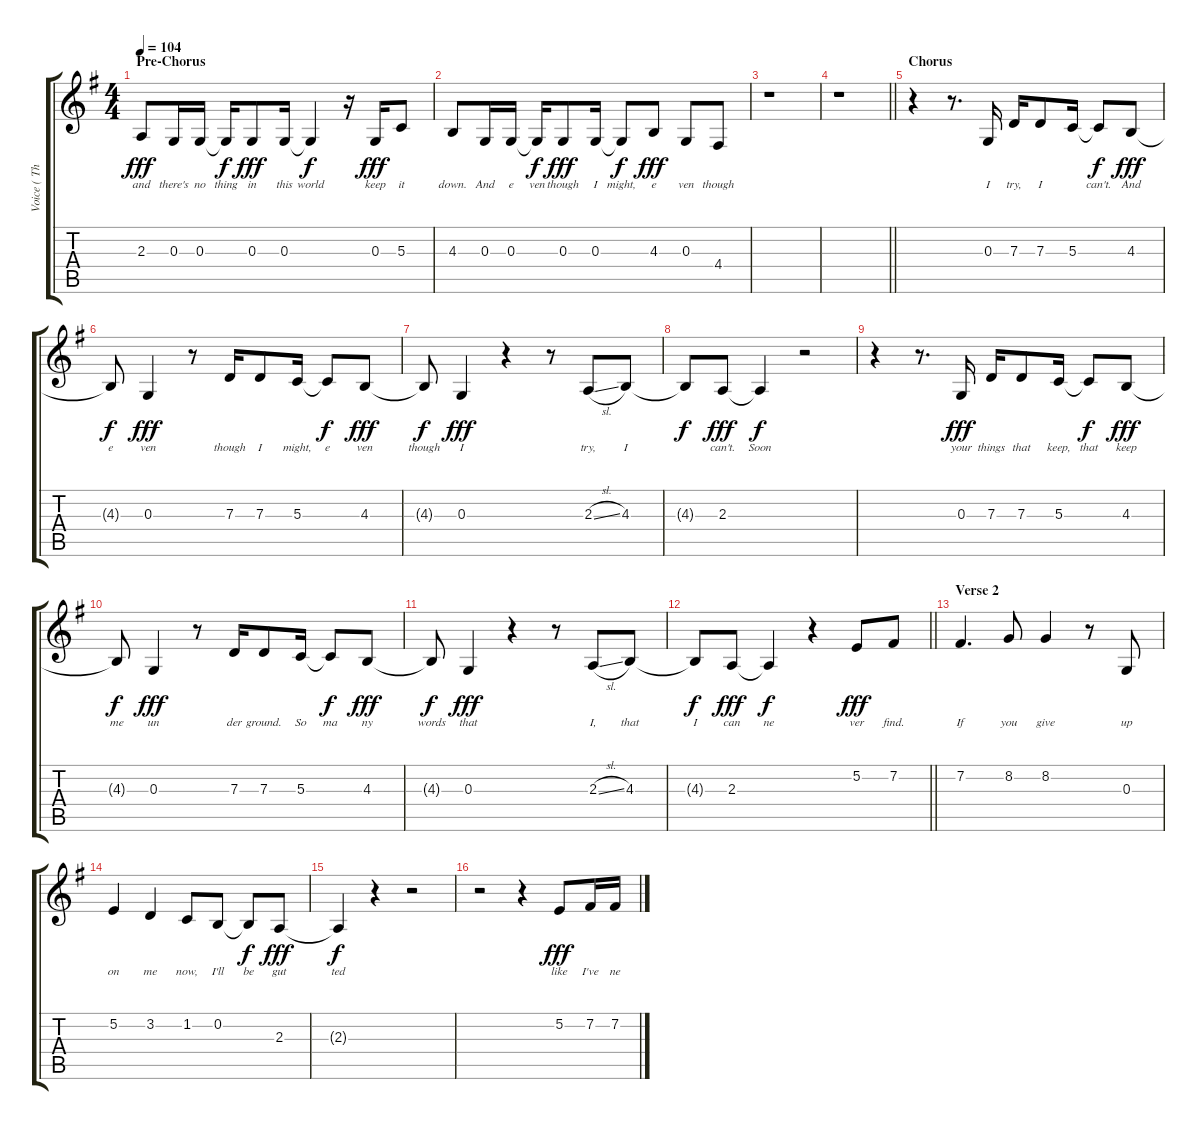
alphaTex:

\track ("Voice ( Thom Yorke )" "Voice ( Th") {instrument lead1square}
\staff {score tabs}
\tuning (E4 B3 G3 D3 A2 E2) {hide}
\ts (4 4)
\section ("" "Pre-Chorus")
\tempo 104
\clef g2
\ks eminor
2.3.8{lyrics (0 "and") lyrics (1 "") lyrics (2 "") lyrics (3 "") lyrics (4 "") dy fff} 0.3.16{lyrics (0 "there's") lyrics (1 "") lyrics (2 "") lyrics (3 "") lyrics (4 "")} 0.3.16{lyrics (0 "no") lyrics (1 "") lyrics (2 "") lyrics (3 "") lyrics (4 "")} 0.3{t}.16{lyrics (0 "thing") lyrics (1 "") lyrics (2 "") lyrics (3 "") lyrics (4 "") dy f} 0.3.8{lyrics (0 "in") lyrics (1 "") lyrics (2 "") lyrics (3 "") lyrics (4 "") dy fff} 0.3.16{lyrics (0 "this") lyrics (1 "") lyrics (2 "") lyrics (3 "") lyrics (4 "")} 0.3{t}.4{lyrics (0 "world") lyrics (1 "") lyrics (2 "") lyrics (3 "") lyrics (4 "") dy f} r.16 0.3.16{lyrics (0 "keep") lyrics (1 "") lyrics (2 "") lyrics (3 "") lyrics (4 "") dy fff} 5.3.8{lyrics (0 "it") lyrics (1 "") lyrics (2 "") lyrics (3 "") lyrics (4 "")} |
4.3.8{lyrics (0 "down.") lyrics (1 "") lyrics (2 "") lyrics (3 "") lyrics (4 "")} 0.3.16{lyrics (0 "And") lyrics (1 "") lyrics (2 "") lyrics (3 "") lyrics (4 "")} 0.3.16{lyrics (0 "e") lyrics (1 "") lyrics (2 "") lyrics (3 "") lyrics (4 "")} 0.3{t}.16{lyrics (0 "ven") lyrics (1 "") lyrics (2 "") lyrics (3 "") lyrics (4 "") dy f} 0.3.8{lyrics (0 "though") lyrics (1 "") lyrics (2 "") lyrics (3 "") lyrics (4 "") dy fff} 0.3.16{lyrics (0 "I") lyrics (1 "") lyrics (2 "") lyrics (3 "") lyrics (4 "")} 0.3{t}.8{lyrics (0 "might,") lyrics (1 "") lyrics (2 "") lyrics (3 "") lyrics (4 "") dy f} 4.3.8{lyrics (0 "e") lyrics (1 "") lyrics (2 "") lyrics (3 "") lyrics (4 "") dy fff} 0.3.8{lyrics (0 "ven") lyrics (1 "") lyrics (2 "") lyrics (3 "") lyrics (4 "")} 4.4.8{lyrics (0 "though") lyrics (1 "") lyrics (2 "") lyrics (3 "") lyrics (4 "")} |
r.1 |
\barLineRight lightlight
r.1 |
\section ("" "Chorus")
r.4 r.8{d} 0.3.16{lyrics (0 "I") lyrics (1 "") lyrics (2 "") lyrics (3 "") lyrics (4 "")} 7.3.16{lyrics (0 "try,") lyrics (1 "") lyrics (2 "") lyrics (3 "") lyrics (4 "")} 7.3.8{lyrics (0 "I") lyrics (1 "") lyrics (2 "") lyrics (3 "") lyrics (4 "")} 5.3.16{lyrics (0 "") lyrics (1 "") lyrics (2 "") lyrics (3 "") lyrics (4 "")} 5.3{t}.8{lyrics (0 "can't.") lyrics (1 "") lyrics (2 "") lyrics (3 "") lyrics (4 "") dy f} 4.3.8{lyrics (0 "And") lyrics (1 "") lyrics (2 "") lyrics (3 "") lyrics (4 "") dy fff} |
4.3{t}.8{lyrics (0 "e") lyrics (1 "") lyrics (2 "") lyrics (3 "") lyrics (4 "") dy f} 0.3.4{lyrics (0 "ven") lyrics (1 "") lyrics (2 "") lyrics (3 "") lyrics (4 "") dy fff} r.8 7.3.16{lyrics (0 "though") lyrics (1 "") lyrics (2 "") lyrics (3 "") lyrics (4 "")} 7.3.8{lyrics (0 "I") lyrics (1 "") lyrics (2 "") lyrics (3 "") lyrics (4 "")} 5.3.16{lyrics (0 "might,") lyrics (1 "") lyrics (2 "") lyrics (3 "") lyrics (4 "")} 5.3{t}.8{lyrics (0 "e") lyrics (1 "") lyrics (2 "") lyrics (3 "") lyrics (4 "") dy f} 4.3.8{lyrics (0 "ven") lyrics (1 "") lyrics (2 "") lyrics (3 "") lyrics (4 "") dy fff} |
4.3{t}.8{lyrics (0 "though") lyrics (1 "") lyrics (2 "") lyrics (3 "") lyrics (4 "") dy f} 0.3.4{lyrics (0 "I") lyrics (1 "") lyrics (2 "") lyrics (3 "") lyrics (4 "") dy fff} r.4 r.8 2.3{sl}.8{lyrics (0 "try,") lyrics (1 "") lyrics (2 "") lyrics (3 "") lyrics (4 "")} 4.3.8{lyrics (0 "I") lyrics (1 "") lyrics (2 "") lyrics (3 "") lyrics (4 "")} |
4.3{t}.8{lyrics (0 "") lyrics (1 "") lyrics (2 "") lyrics (3 "") lyrics (4 "") dy f} 2.3.8{lyrics (0 "can't.") lyrics (1 "") lyrics (2 "") lyrics (3 "") lyrics (4 "") dy fff} 2.3{t}.4{lyrics (0 "Soon") lyrics (1 "") lyrics (2 "") lyrics (3 "") lyrics (4 "") dy f} r.2 |
r.4 r.8{d} 0.3.16{lyrics (0 "your") lyrics (1 "") lyrics (2 "") lyrics (3 "") lyrics (4 "") dy fff} 7.3.16{lyrics (0 "things") lyrics (1 "") lyrics (2 "") lyrics (3 "") lyrics (4 "")} 7.3.8{lyrics (0 "that") lyrics (1 "") lyrics (2 "") lyrics (3 "") lyrics (4 "")} 5.3.16{lyrics (0 "keep,") lyrics (1 "") lyrics (2 "") lyrics (3 "") lyrics (4 "")} 5.3{t}.8{lyrics (0 "that") lyrics (1 "") lyrics (2 "") lyrics (3 "") lyrics (4 "") dy f} 4.3.8{lyrics (0 "keep") lyrics (1 "") lyrics (2 "") lyrics (3 "") lyrics (4 "") dy fff} |
4.3{t}.8{lyrics (0 "me") lyrics (1 "") lyrics (2 "") lyrics (3 "") lyrics (4 "") dy f} 0.3.4{lyrics (0 "un") lyrics (1 "") lyrics (2 "") lyrics (3 "") lyrics (4 "") dy fff} r.8 7.3.16{lyrics (0 "der") lyrics (1 "") lyrics (2 "") lyrics (3 "") lyrics (4 "")} 7.3.8{lyrics (0 "ground.") lyrics (1 "") lyrics (2 "") lyrics (3 "") lyrics (4 "")} 5.3.16{lyrics (0 "So") lyrics (1 "") lyrics (2 "") lyrics (3 "") lyrics (4 "")} 5.3{t}.8{lyrics (0 "ma") lyrics (1 "") lyrics (2 "") lyrics (3 "") lyrics (4 "") dy f} 4.3.8{lyrics (0 "ny") lyrics (1 "") lyrics (2 "") lyrics (3 "") lyrics (4 "") dy fff} |
4.3{t}.8{lyrics (0 "words") lyrics (1 "") lyrics (2 "") lyrics (3 "") lyrics (4 "") dy f} 0.3.4{lyrics (0 "that") lyrics (1 "") lyrics (2 "") lyrics (3 "") lyrics (4 "") dy fff} r.4 r.8 2.3{sl}.8{lyrics (0 "I,") lyrics (1 "") lyrics (2 "") lyrics (3 "") lyrics (4 "")} 4.3.8{lyrics (0 "that") lyrics (1 "") lyrics (2 "") lyrics (3 "") lyrics (4 "")} |
\barLineRight lightlight
4.3{t}.8{lyrics (0 "I") lyrics (1 "") lyrics (2 "") lyrics (3 "") lyrics (4 "") dy f} 2.3.8{lyrics (0 "can") lyrics (1 "") lyrics (2 "") lyrics (3 "") lyrics (4 "") dy fff} 2.3{t}.4{lyrics (0 "ne") lyrics (1 "") lyrics (2 "") lyrics (3 "") lyrics (4 "") dy f} r.4 5.2.8{lyrics (0 "ver") lyrics (1 "") lyrics (2 "") lyrics (3 "") lyrics (4 "") dy fff} 7.2.8{lyrics (0 "find.") lyrics (1 "") lyrics (2 "") lyrics (3 "") lyrics (4 "")} |
\section ("" "Verse 2")
7.2.4{d lyrics (0 "If") lyrics (1 "") lyrics (2 "") lyrics (3 "") lyrics (4 "")} 8.2.8{lyrics (0 "you") lyrics (1 "") lyrics (2 "") lyrics (3 "") lyrics (4 "")} 8.2.4{lyrics (0 "give") lyrics (1 "") lyrics (2 "") lyrics (3 "") lyrics (4 "")} r.8 0.3.8{lyrics (0 "up") lyrics (1 "") lyrics (2 "") lyrics (3 "") lyrics (4 "")} |
5.2.4{lyrics (0 "on") lyrics (1 "") lyrics (2 "") lyrics (3 "") lyrics (4 "")} 3.2.4{lyrics (0 "me") lyrics (1 "") lyrics (2 "") lyrics (3 "") lyrics (4 "")} 1.2.8{lyrics (0 "now,") lyrics (1 "") lyrics (2 "") lyrics (3 "") lyrics (4 "")} 0.2.8{lyrics (0 "I'll") lyrics (1 "") lyrics (2 "") lyrics (3 "") lyrics (4 "")} 0.2{t}.8{lyrics (0 "be") lyrics (1 "") lyrics (2 "") lyrics (3 "") lyrics (4 "") dy f} 2.3.8{lyrics (0 "gut") lyrics (1 "") lyrics (2 "") lyrics (3 "") lyrics (4 "") dy fff} |
2.3{t}.4{lyrics (0 "ted") lyrics (1 "") lyrics (2 "") lyrics (3 "") lyrics (4 "") dy f} r.4 r.2 |
r.2 r.4 5.2.8{lyrics (0 "like") lyrics (1 "") lyrics (2 "") lyrics (3 "") lyrics (4 "") dy fff} 7.2.16{lyrics (0 "I've") lyrics (1 "") lyrics (2 "") lyrics (3 "") lyrics (4 "")} 7.2.16{lyrics (0 "ne") lyrics (1 "") lyrics (2 "") lyrics (3 "") lyrics (4 "")}
